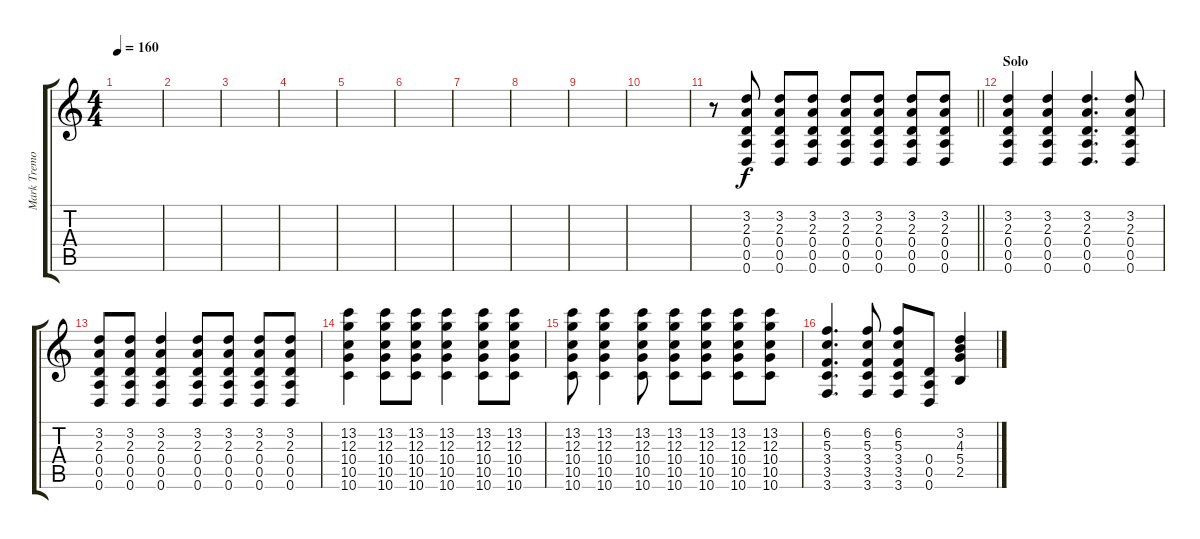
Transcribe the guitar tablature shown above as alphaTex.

\track ("Mark Tremonti [Overdubbed/FX]" "Mark Tremo") {instrument distortionguitar}
\staff {score tabs}
\tuning (E4 B3 G3 D3 A2 D2) {hide}
\ts (4 4)
\tempo 160
\clef g2
\ks c
|
|
|
|
|
|
|
|
|
|
\barLineRight lightlight
r.8 (3.2 2.3 0.4 0.5 0.6).8{volume 13 balance 3 instrument distortionguitar} (3.2 2.3 0.4 0.5 0.6).8 (3.2 2.3 0.4 0.5 0.6).8 (3.2 2.3 0.4 0.5 0.6).8 (3.2 2.3 0.4 0.5 0.6).8 (3.2 2.3 0.4 0.5 0.6).8 (3.2 2.3 0.4 0.5 0.6).8 |
\section ("" "Solo")
(3.2 2.3 0.4 0.5 0.6).4 (3.2 2.3 0.4 0.5 0.6).4 (3.2 2.3 0.4 0.5 0.6).4{d} (3.2 2.3 0.4 0.5 0.6).8 |
(3.2 2.3 0.4 0.5 0.6).8 (3.2 2.3 0.4 0.5 0.6).8 (3.2 2.3 0.4 0.5 0.6).4 (3.2 2.3 0.4 0.5 0.6).8 (3.2 2.3 0.4 0.5 0.6).8 (3.2 2.3 0.4 0.5 0.6).8 (3.2 2.3 0.4 0.5 0.6).8 |
(13.2 12.3 10.4 10.5 10.6).4 (13.2 12.3 10.4 10.5 10.6).8 (13.2 12.3 10.4 10.5 10.6).8 (13.2 12.3 10.4 10.5 10.6).4 (13.2 12.3 10.4 10.5 10.6).8 (13.2 12.3 10.4 10.5 10.6).8 |
(13.2 12.3 10.4 10.5 10.6).8 (13.2 12.3 10.4 10.5 10.6).4 (13.2 12.3 10.4 10.5 10.6).8 (13.2 12.3 10.4 10.5 10.6).8 (13.2 12.3 10.4 10.5 10.6).8 (13.2 12.3 10.4 10.5 10.6).8 (13.2 12.3 10.4 10.5 10.6).8 |
(6.2 5.3 3.4 3.5 3.6).4{d} (6.2 5.3 3.4 3.5 3.6).8 (6.2 5.3 3.4 3.5 3.6).8 (0.4 0.5 0.6).8 (3.2 4.3 5.4 2.5).4
